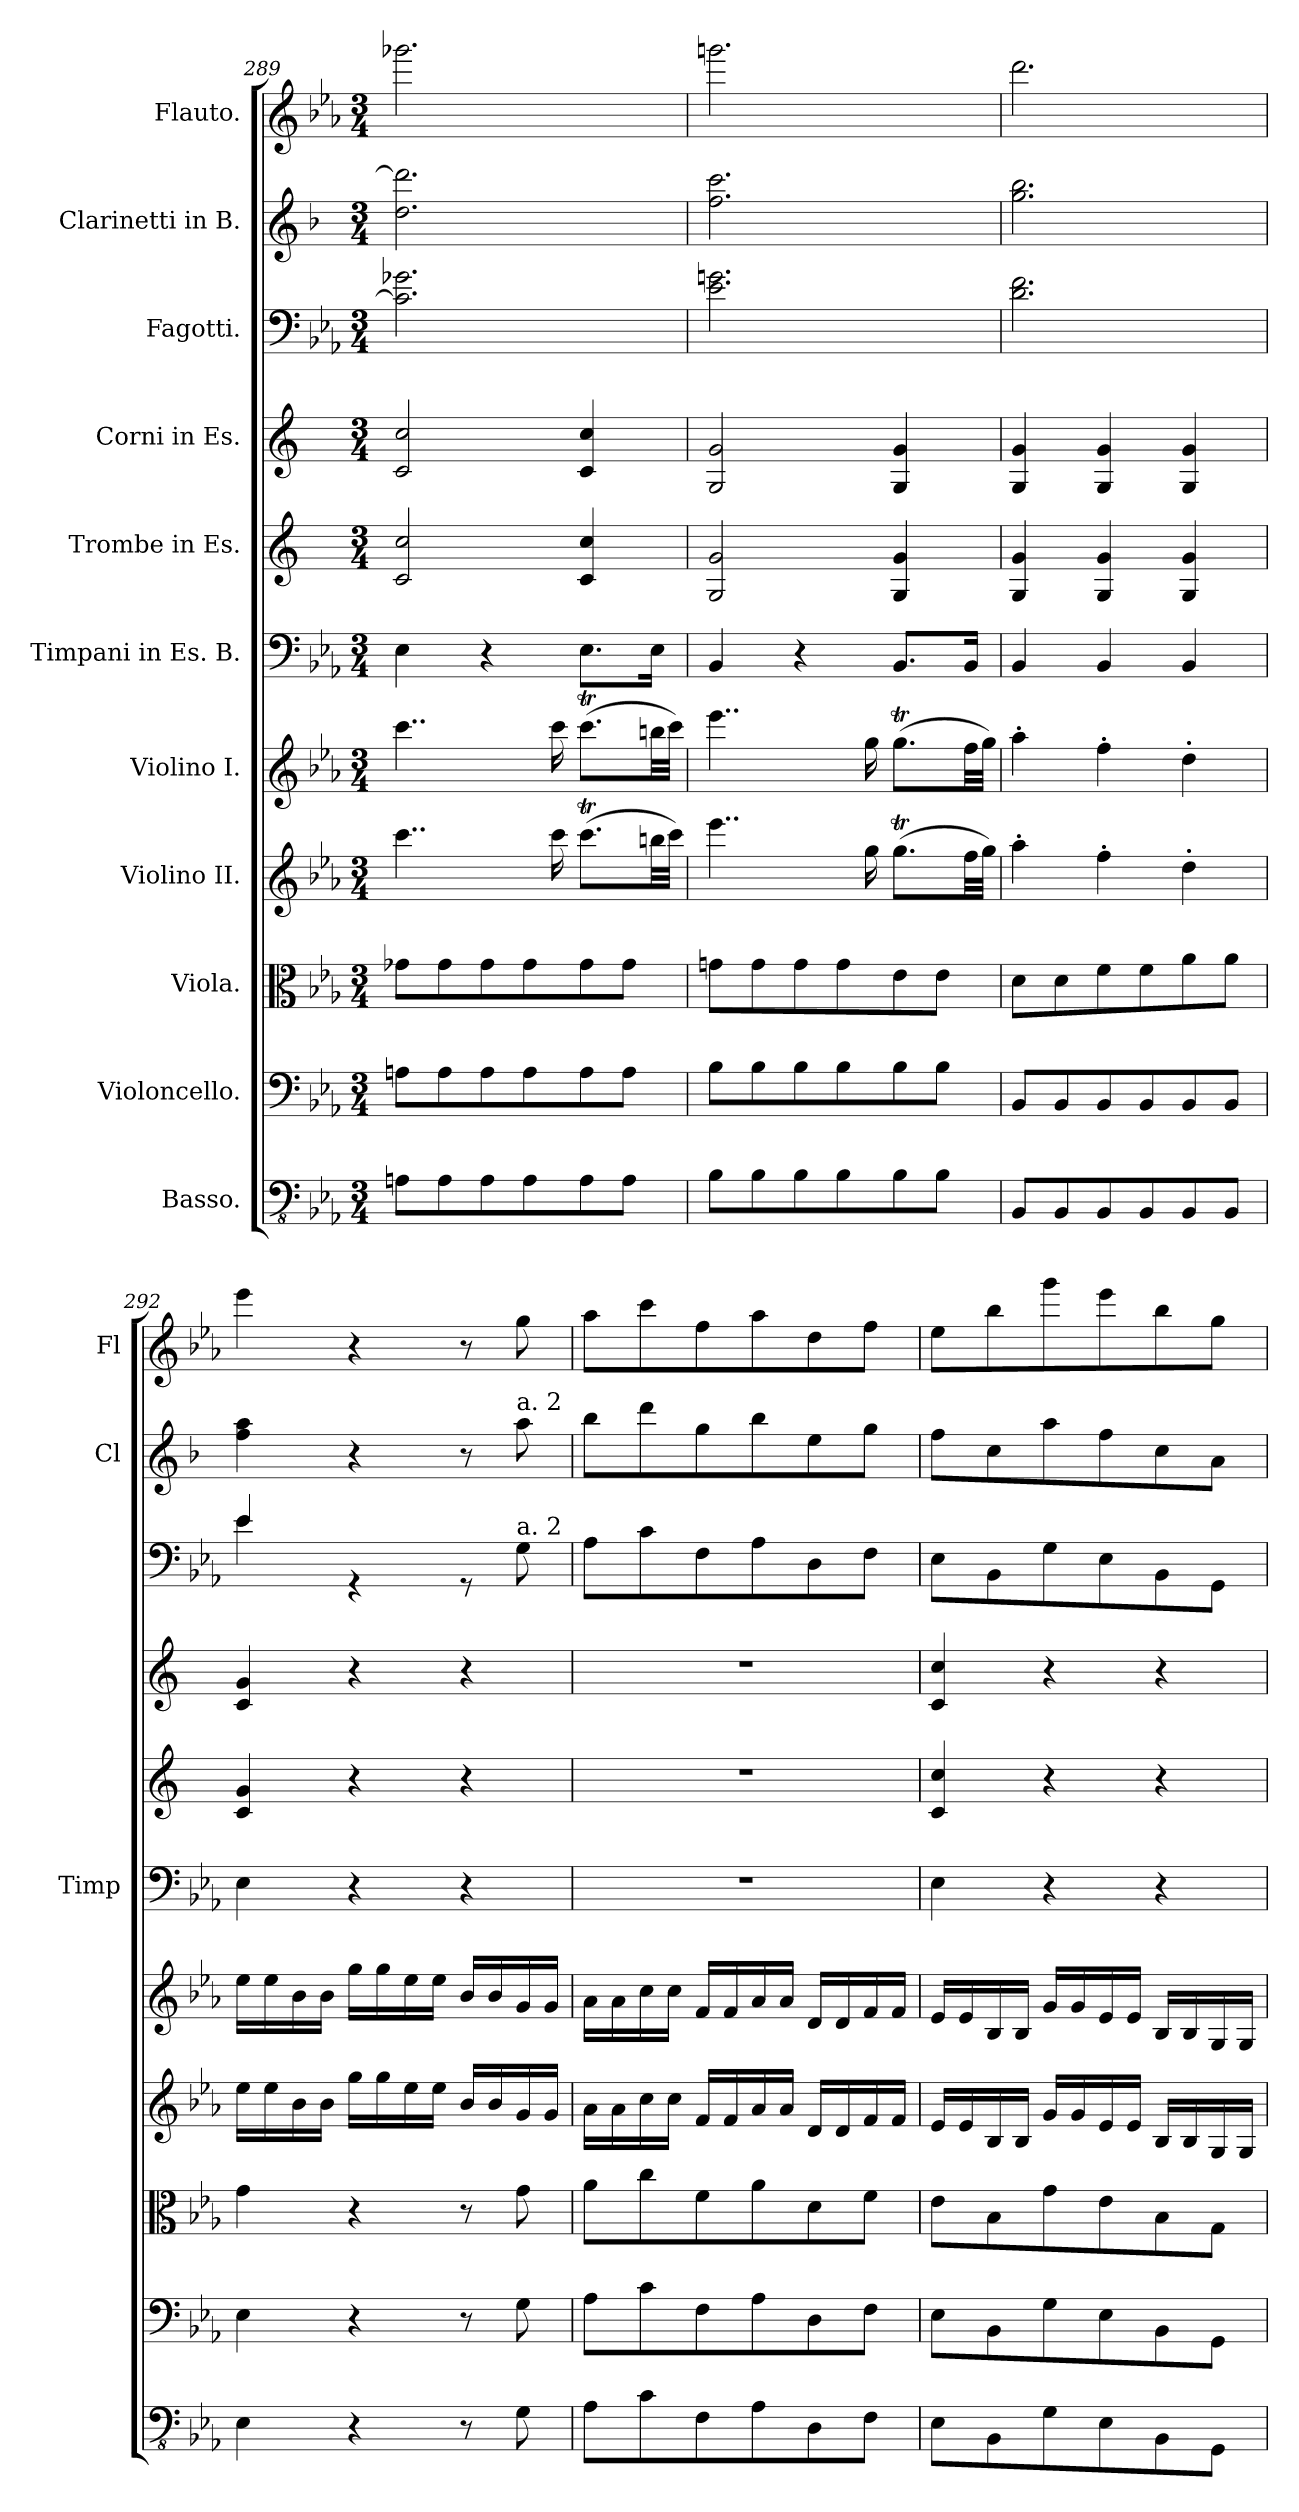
**kern	**kern	**kern	**kern	**kern	**kern	**text	**kern	**kern	**kern	**kern	**kern
*part11	*part10	*part9	*part8	*part7	*part6	*part6	*part5	*part4	*part3	*part2	*part1
*staff11	*staff10	*staff9	*staff8	*staff7	*staff6	*staff6	*staff5	*staff4	*staff3	*staff2	*staff1
*I"Basso.	*I"Violoncello.	*I"Viola.	*I"Violino II.	*I"Violino I.	*I"Timpani in Es. B.	*	*I"Trombe in Es.	*I"Corni in Es.	*I"Fagotti.	*I"Clarinetti in B.	*I"Flauto.
*	*	*	*	*	*I'Timp	*	*	*	*	*I'Cl	*I'Fl
*clefFv4	*clefF4	*clefC3	*clefG2	*clefG2	*clefF4	*	*clefG2	*clefG2	*clefF4	*clefG2	*clefG2
*	*	*	*	*	*	*	*ITrd-2c-3	*ITrd5c9	*	*ITrd1c2	*
*k[b-e-a-]	*k[b-e-a-]	*k[b-e-a-]	*k[b-e-a-]	*k[b-e-a-]	*k[b-e-a-]	*	*k[b-e-a-]	*k[b-e-a-]	*k[b-e-a-]	*k[b-e-a-]	*k[b-e-a-]
*M3/4	*M3/4	*M3/4	*M3/4	*M3/4	*M3/4	*	*M3/4	*M3/4	*M3/4	*M3/4	*M3/4
=289	=289	=289	=289	=289	=289	=289	=289	=289	=289	=289	=289
!	!	!	!	!	!	!LO:LY:b	!	!	!	!	!
8AAn\L	8An\L	8g-X\L	4..ccc\	4..ccc\	4E-\	.	2e-/ 2ee-/	2E-/ 2e-/	2.c\] 2.g-X\	2.cc\ 2.ccc\]	2.ggg-X\
8AA\	8A\	8g-\	.	.	.	.	.	.	.	.	.
8AA\	8A\	8g-\	.	.	4r	.	.	.	.	.	.
8AA\	8A\	8g-\	.	.	.	.	.	.	.	.	.
.	.	.	16ccc\	16ccc\	.	.	.	.	.	.	.
8AA\	8A\	8g-\	(>8.cccT\L	(>8.cccT\L	8.E-\L	.	4e-/ 4ee-/	4E-/ 4e-/	.	.	.
8AA\J	8A\J	8g-\J	.	.	.	.	.	.	.	.	.
.	.	.	32bbn\LL	32bbn\LL	16E-\Jk	.	.	.	.	.	.
.	.	.	32ccc\JJJ)	32ccc\JJJ)	.	.	.	.	.	.	.
=290	=290	=290	=290	=290	=290	=290	=290	=290	=290	=290	=290
8BB-\L	8B-\L	8gn\L	4..eee-\	4..eee-\	4BB-/	.	2B-/ 2b-/	2BB-/ 2B-/	2.e-\ 2.gn\	2.ee-\ 2.bb-\	2.gggn\
8BB-\	8B-\	8g\	.	.	.	.	.	.	.	.	.
8BB-\	8B-\	8g\	.	.	4r	.	.	.	.	.	.
8BB-\	8B-\	8g\	.	.	.	.	.	.	.	.	.
.	.	.	16gg\	16gg\	.	.	.	.	.	.	.
8BB-\	8B-\	8e-\	(>8.ggt\L	(>8.ggt\L	8.BB-/L	.	4B-/ 4b-/	4BB-/ 4B-/	.	.	.
8BB-\J	8B-\J	8e-\J	.	.	.	.	.	.	.	.	.
.	.	.	32ff\LL	32ff\LL	16BB-/Jk	.	.	.	.	.	.
.	.	.	32gg\JJJ)	32gg\JJJ)	.	.	.	.	.	.	.
=291	=291	=291	=291	=291	=291	=291	=291	=291	=291	=291	=291
8BBB-/L	8BB-/L	8d\L	4aa-'\	4aa-'\	4BB-/	.	4B-/ 4b-/	4BB-/ 4B-/	2.d\ 2.f\	2.ff\ 2.aa-\	2.ddd\
8BBB-/	8BB-/	8d\	.	.	.	.	.	.	.	.	.
8BBB-/	8BB-/	8f\	4ff'\	4ff'\	4BB-/	.	4B-/ 4b-/	4BB-/ 4B-/	.	.	.
8BBB-/	8BB-/	8f\	.	.	.	.	.	.	.	.	.
8BBB-/	8BB-/	8a-\	4dd'\	4dd'\	4BB-/	.	4B-/ 4b-/	4BB-/ 4B-/	.	.	.
8BBB-/J	8BB-/J	8a-\J	.	.	.	.	.	.	.	.	.
=292	=292	=292	=292	=292	=292	=292	=292	=292	=292	=292	=292
*	*	*	*	*	*	*	*	*	*^	*	*
4EE-\	4E-\	4g\	16ee-\LL	16ee-\LL	4E-\	.	4e-/ 4b-/	4E-/ 4B-/	4e-/	4e-\	4ee-\ 4gg\	4eee-\
.	.	.	16ee-\	16ee-\	.	.	.	.	.	.	.	.
.	.	.	16b-\	16b-\	.	.	.	.	.	.	.	.
.	.	.	16b-\JJ	16b-\JJ	.	.	.	.	.	.	.	.
4r	4r	4r	16gg\LL	16gg\LL	4r	.	4r	4r	4rGG	2ryy	4r	4r
.	.	.	16gg\	16gg\	.	.	.	.	.	.	.	.
.	.	.	16ee-\	16ee-\	.	.	.	.	.	.	.	.
.	.	.	16ee-\JJ	16ee-\JJ	.	.	.	.	.	.	.	.
8r	8r	8r	16b-/LL	16b-/LL	4r	.	4r	4r	8rGG	.	8r	8r
.	.	.	16b-/	16b-/	.	.	.	.	.	.	.	.
!	!	!	!	!	!	!	!	!	!	!	!LO:TX:a:t=a. 2	!
!	!	!	!	!	!	!	!	!	!LO:TX:a:t=a. 2	!	!	!
8GG\	8G\	8g\	16g/	16g/	.	.	.	.	8G\	.	8gg\	8gg\
.	.	.	16g/JJ	16g/JJ	.	.	.	.	.	.	.	.
*	*	*	*	*	*	*	*	*	*v	*v	*	*
=293	=293	=293	=293	=293	=293	=293	=293	=293	=293	=293	=293
8AA-\L	8A-\L	8a-\L	16a-\LL	16a-\LL	2.r	.	2.r	2.r	8A-\L	8aa-\L	8aa-\L
.	.	.	16a-\	16a-\	.	.	.	.	.	.	.
8C\	8c\	8cc\	16cc\	16cc\	.	.	.	.	8c\	8ccc\	8ccc\
.	.	.	16cc\JJ	16cc\JJ	.	.	.	.	.	.	.
8FF\	8F\	8f\	16f/LL	16f/LL	.	.	.	.	8F\	8ff\	8ff\
.	.	.	16f/	16f/	.	.	.	.	.	.	.
8AA-\	8A-\	8a-\	16a-/	16a-/	.	.	.	.	8A-\	8aa-\	8aa-\
.	.	.	16a-/JJ	16a-/JJ	.	.	.	.	.	.	.
8DD\	8D\	8d\	16d/LL	16d/LL	.	.	.	.	8D\	8dd\	8dd\
.	.	.	16d/	16d/	.	.	.	.	.	.	.
8FF\J	8F\J	8f\J	16f/	16f/	.	.	.	.	8F\J	8ff\J	8ff\J
.	.	.	16f/JJ	16f/JJ	.	.	.	.	.	.	.
=294	=294	=294	=294	=294	=294	=294	=294	=294	=294	=294	=294
8EE-\L	8E-\L	8e-\L	16e-/LL	16e-/LL	4E-\	.	4e-/ 4ee-/	4E-/ 4e-/	8E-\L	8ee-\L	8ee-\L
.	.	.	16e-/	16e-/	.	.	.	.	.	.	.
8BBB-\	8BB-\	8B-\	16B-/	16B-/	.	.	.	.	8BB-\	8b-\	8bb-\
.	.	.	16B-/JJ	16B-/JJ	.	.	.	.	.	.	.
8GG\	8G\	8g\	16g/LL	16g/LL	4r	.	4r	4r	8G\	8gg\	8ggg\
.	.	.	16g/	16g/	.	.	.	.	.	.	.
8EE-\	8E-\	8e-\	16e-/	16e-/	.	.	.	.	8E-\	8ee-\	8eee-\
.	.	.	16e-/JJ	16e-/JJ	.	.	.	.	.	.	.
8BBB-\	8BB-\	8B-\	16B-/LL	16B-/LL	4r	.	4r	4r	8BB-\	8b-\	8bb-\
.	.	.	16B-/	16B-/	.	.	.	.	.	.	.
8GGG\J	8GG\J	8G\J	16G/	16G/	.	.	.	.	8GG\J	8g\J	8gg\J
.	.	.	16G/JJ	16G/JJ	.	.	.	.	.	.	.
=	=	=	=	=	=	=	=	=	=	=	=
*-	*-	*-	*-	*-	*-	*-	*-	*-	*-	*-	*-
